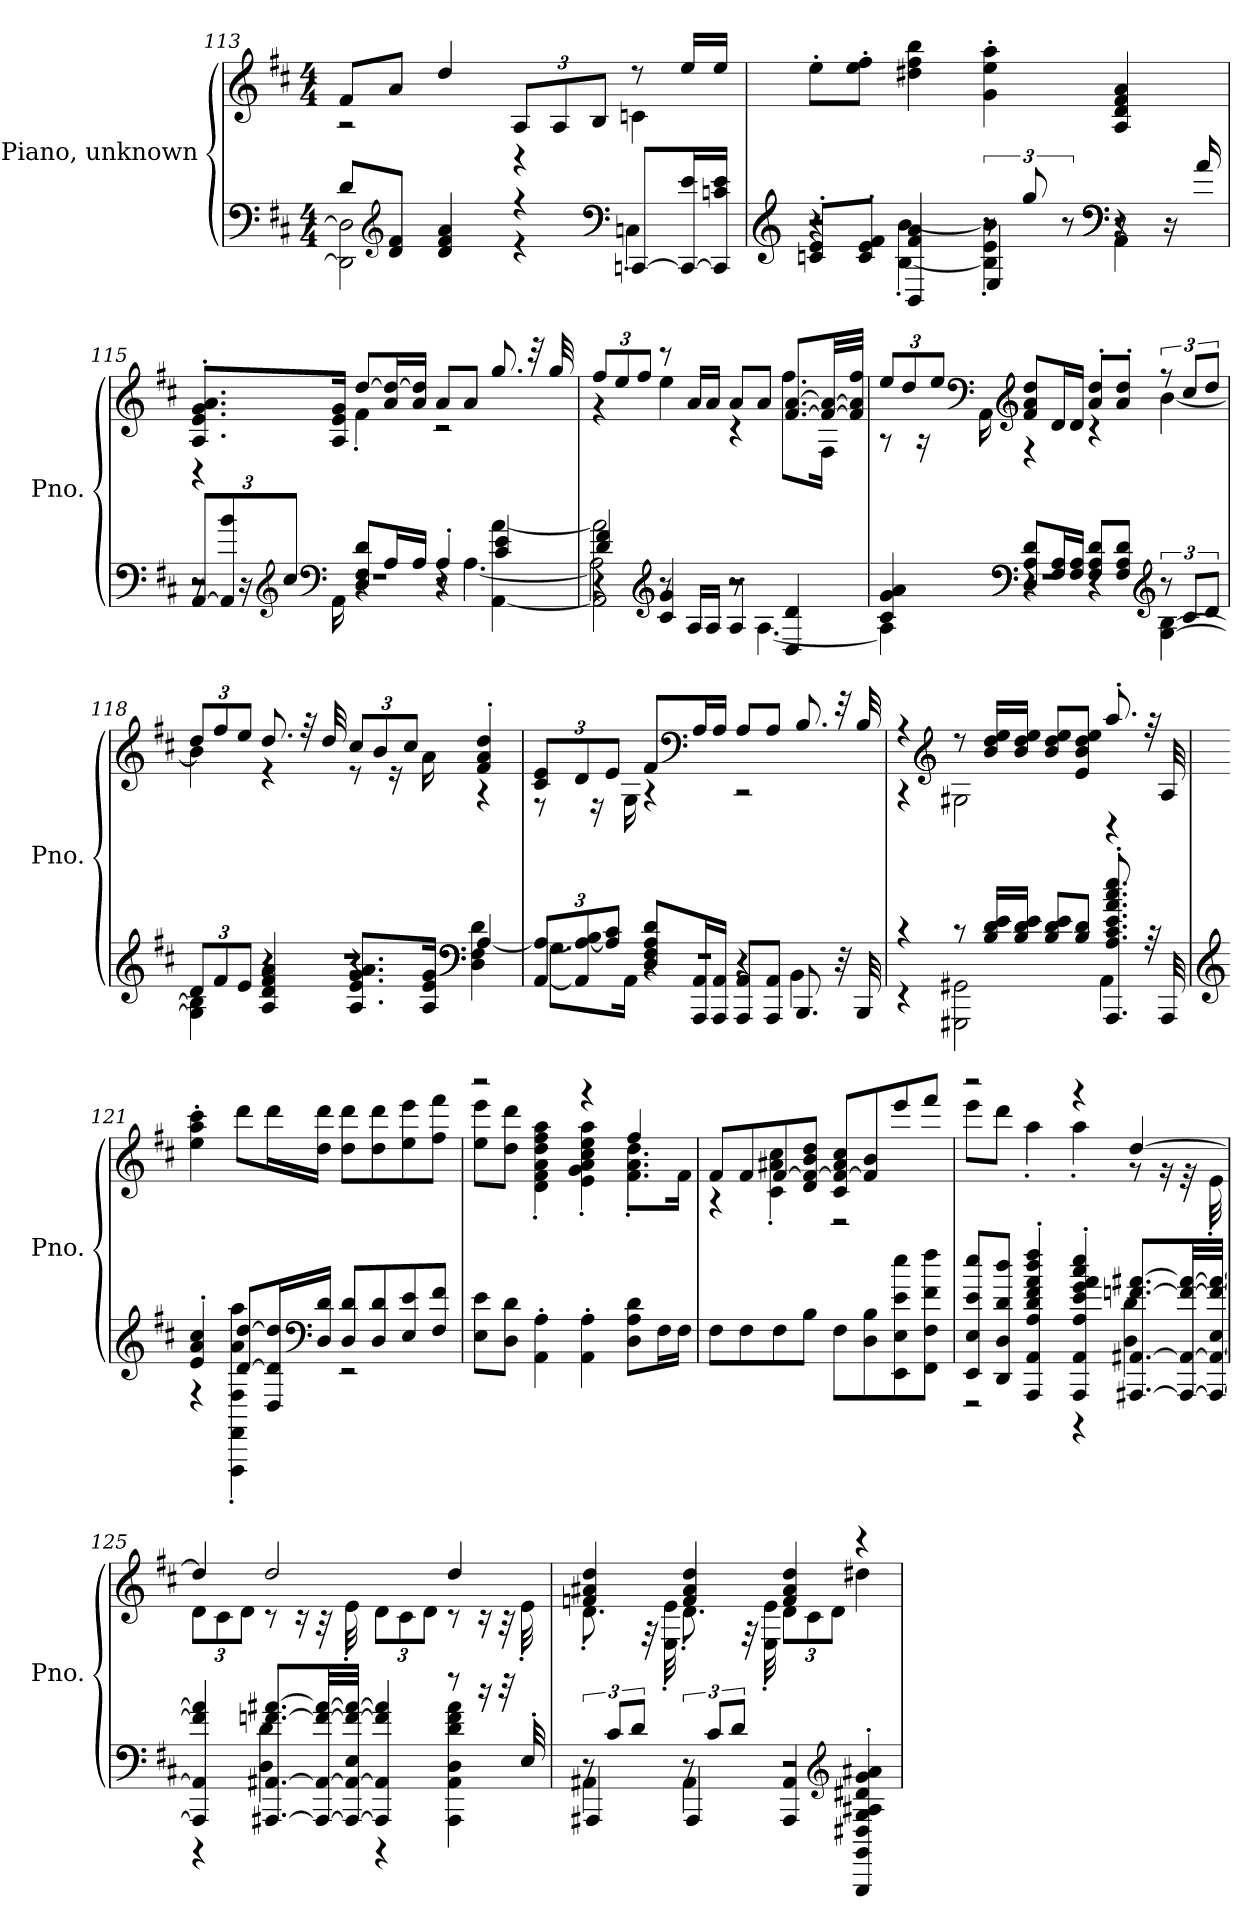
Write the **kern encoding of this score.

**kern	**kern
*part1	*part1
*staff2	*staff1
*I"Piano, unknown	*
*I'Pno.	*
*clefF4	*clefG2
*k[f#c#]	*k[f#c#]
*M4/4	*M4/4
=113	=113
*^	*^
8d/L	2DD\] 2D\]	8f#/L	2r
*clefG2	*	*	*
8d/ 8f#/J	.	8a/J	.
4d/ 4f#/ 4a/	.	4dd/	.
*	*	*Xbrackettup	*
4r	4r	12A/L	4r
.	.	12A/	.
.	.	12B/J	.
*clefF4	*	*	*
[8CCn/L	4Cn'\	8r	4cn\
16CC/_ 16e/L	.	16ee/LL	.
16CC/] 16cn/ 16e/JJ	.	16ee/JJ	.
*v	*v	*	*
*	*v	*v
!!LO:LB:g=z
=114	=114
*clefG2	*
*^	*
*	*^	*
8cn/' 8e/'L	4r	2r	8ee'\L
8c/' 8e/' 8f#/'J	.	.	8ee\' 8ff#\'J
4BB/ 4f#/ 4a/	[4B\' [4b\'	.	4dd#X\ 4ff#\ 4bb\
12r	4B\]' 4e\' 4b\]'	4E/	4g\' 4ee\' 4aa\'
12gg/	.	.	.
12r	.	.	.
*clefF4	*	*	*
8r	4AA\	4r	4A/ 4d/ 4f#/ 4a/
16r	.	.	.
16a/	.	.	.
=115	=115	=115	=115
*	*	*Xbrackettup	*
*	*	*^	*^
1r	2r	[12AA/L	8r	8.A/' 8.e/' 8.g/' 8.a/'L	4r
.	.	12AA/] 12b/	.	.	.
.	.	.	16r	.	.
*clefG2	*	*	*	*	*
.	.	12cc#/J	.	.	.
*clefF4	*	*	*	*	*
.	.	.	16AA\	16A/ 16e/ 16g/Jk	.
.	.	8D/ 8F#/ 8d/L	4r	[8dd/L	4f#'\
.	.	16A/L	.	16a/ 16dd/_L	.
.	.	16A/JJ	.	16a/ 16dd/]JJ	.
.	4r	4A'/	8r	8a/L	2r
.	.	.	[4.A\	8a/J	.
.	[4AA\ [4a\	4c#/ 4e/	.	8.gg/	.
.	.	.	.	32r	.
.	.	.	.	32gg/	.
!!LO:LB:g=z	!!
=116	=116	=116	=116	=116	=116
4r	2AA\] 2a\]	4d/ 4f#/	2A\]	12ff#/L	4r
.	.	.	.	12ee/	.
.	.	.	.	12ff#/J	.
*clefG2	*	*	*	*	*
4c#/ 4g/	.	8r	.	8r	4ee\
.	.	16A/LL	.	16a/LL	.
.	.	16A/JJ	.	16a/JJ	.
2r	2r	4A'/	8r	8a/L	4r
.	.	.	[4.A\	8a/J	.
.	.	4D/ 4d/	.	[8.f#/ [8.a/L	8.ff#\L
.	.	.	.	32f#/_ 32a/_LL	16F#\Jk
.	.	.	.	32f#/] 32a/] 32ff#/JJJ	.
*	*	*v	*v	*	*
=117	=117	=117	=117	=117
1r	4c#/ 4g/ 4a/	4A\]	12ee/L	8r
.	.	.	12dd/	.
.	.	.	.	16r
.	.	.	12ee/J	.
*	*	*	*clefF4	*
.	.	.	.	16AA\
*clefF4	*	*	*clefG2	*
.	8D/ 8A/ 8d/L	4r	8f#/ 8a/ 8dd/L	4r
.	16F#/ 16A/L	.	16d/L	.
.	16F#/ 16A/JJ	.	16d/JJ	.
.	8F#/ 8A/ 8d/L	4r	8a/' 8dd/'L	4r
.	8F#/ 8A/ 8d/J	.	8a/' 8dd/'J	.
*clefG2	*	*	*	*
*	*brackettup	*	*brackettup	*
.	12r	[4G\ [4B\	12r	[4b\
.	12c#/L	.	12cc#/L	.
.	12d/J	.	12dd/J	.
!!LO:PB:g=z	!!
=118	=118	=118	=118	=118
*	*Xbrackettup	*	*Xbrackettup	*
1r	12d/L	4G\] 4B\]	12dd/L	4b\]
.	12f#/	.	12ff#/	.
.	12e/J	.	12ee/J	.
.	4A/ 4d/ 4f#/ 4a/	4r	8.dd/	4r
.	.	.	32r	.
.	.	.	32dd/	.
.	8.A/ 8.e/ 8.g/ 8.a/L	4r	12cc#/L	8r
.	.	.	12b/	.
.	.	.	.	16r
.	.	.	12cc#/J	.
.	16A/ 16e/ 16g/Jk	.	.	16a\
*clefF4	*	*	*	*
.	[4A/	4D\ 4F#\ 4d\	4f#/' 4a/' 4dd/'	4r
=119	=119	=119	=119	=119
1r	[12AA/ 12A/_L	8.G\L	12c#/ 12e/L	8r
.	12AA/] 12A/_ 12B/	.	12d/	.
.	.	.	.	16r
.	12A/] 12c#/J	.	12e/J	.
.	.	16AA\Jk	.	16G\
.	8D/ 8F#/ 8A/ 8d/L	4r	8f#/L	4r
*	*	*	*clefF4	*
.	16AAA/ 16AA/L	.	16A/L	.
.	16AAA/ 16AA/JJ	.	16A/JJ	.
.	8AAA/ 8AA/L	4r	8A/L	2r
.	8AAA/ 8AA/J	.	8A/J	.
.	8.BBB/	4BB\	8.B/	.
.	32r	.	32r	.
.	32BBB/	.	32B/	.
*	*v	*v	*	*
!!LO:LB:g=z	!!
=120	=120	=120	=120
4r	4r	4r	4r
*	*	*clefG2	*
8r	2GGG#X\ 2GG#X\	8r	2G#X\
16B/ 16d/ 16e/LL	.	16b/ 16dd/ 16ee/LL	.
16B/ 16d/ 16e/JJ	.	16b/ 16dd/ 16ee/JJ	.
8B/ 8d/ 8e/L	.	8b/ 8dd/ 8ee/L	.
8B/ 8d/J	.	8e/ 8b/ 8dd/ 8ee/J	.
8.AAA/' 8.A/' 8.c#/' 8.e/' 8.a/' 8.cc#/' 8.ee/'	4AA\	8.aa'/	4r
32r	.	32r	.
32AAA/	.	32A/	.
*	*	*v	*v
=121	=121	=121
*clefG2	*	*
4e/' 4a/' 4cc#/'	4r	4ee\' 4aa\' 4ccc#\'
[8d/ [8dd/L	4FFF#\' 4FF#\' 4F#\' 4a\' 4aa\'	8ddd\L
16D/ 16d/] 16dd/]L	.	16ddd\L
*clefF4	*	*
16D/ 16d/JJ	.	16dd\ 16ddd\JJ
8D/ 8d/L	2r	8dd\ 8ddd\L
8D/ 8d/	.	8dd\ 8ddd\
8E/ 8e/	.	8ee\ 8eee\
8F#/ 8f#/J	.	8ff#\ 8fff#\J
*v	*v	*
=122	=122
*	*^
8E\ 8e\L	2r	8ee\ 8eee\L
8D\ 8d\J	.	8dd\ 8ddd\J
4AA\' 4A\'	.	4d\' 4f#\' 4a\' 4dd\' 4ff#\' 4aa\'
4AA\' 4A\'	4r	4e\' 4g\' 4a\' 4cc#\' 4ee\' 4aa\'
8D\ 8A\ 8d\L	4ff#/	8.f#\' 8.a\' 8.dd\'L
16F#\L	.	.
16F#\JJ	.	16f#\Jk
!!LO:LB:g=z	!!
=123	=123	=123
8F#\L	8f#/L	4r
8F#\	8f#/	.
8F#\	[8f#/	4c#\' 4a#X\' 4cc#\'
8B\J	8d/ 8f#/_ 8b/ 8dd/J	.
8F#\L	8c#/ 8f#/_ 8a#/ 8cc#/L	2r
8D\ 8B\	8f#/] 8b/	.
8EE\ 8E\ 8e\ 8ee\	8eee/	.
8FF#\ 8F#\ 8f#\ 8ff#\J	8fff#/J	.
=124	=124	=124
*^	*	*
8EE/ 8E/ 8e/ 8ee/L	2r	2r	8eee\L
8DD/ 8D/ 8d/ 8dd/J	.	.	8ddd\J
4AAA/' 4AA/' 4A/' 4d/' 4f#/' 4a/' 4dd/' 4ff#/'	.	.	4aa'\
4AAA/' 4AA/' 4A/' 4e/' 4g/' 4a/' 4cc#/' 4ee/'	4r	4r	4aa'\
[8.AAA#X/ [8.AA#X/ [8.fn/ [8.a#X/L	4D\ 4d\	[4dd/	8r
.	.	.	16r
32AAA#/_ 32AA#/_ 32f/_ 32a#/_LL	.	.	32r
32AAA#/_ 32AA#/_ 32E/ 32f/_ 32a#/_JJJ	.	.	32e'\
=125	=125	=125	=125
4AAA#/] 4AA#/] 4f/] 4a#/]	4r	4dd/]	12d\L
.	.	.	12c#\
.	.	.	12d\J
[8.AAA#X/ [8.AA#X/ [8.fn/ [8.a#X/L	4D\ 4d\	2dd/	8r
.	.	.	16r
32AAA#/_ 32AA#/_ 32f/_ 32a#/_LL	.	.	32r
32AAA#/_ 32AA#/_ 32E/ 32f/_ 32a#/_JJJ	.	.	32e'\
4AAA#/] 4AA#/] 4f/] 4a#/]	4r	.	12d\L
.	.	.	12c#\
.	.	.	12d\J
8r	4AAA#\ 4AA#\ 4D\ 4d\ 4f\ 4a#\	4dd/	8r
16r	.	.	16r
32r	.	.	32r
32E'/	.	.	32e'\
*v	*v	*	*
!!LO:LB:g=z	!!
=126	=126	=126
*brackettup	*	*
*^	*	*
*	*^	*	*
12r	4AA#X\	4AAA#X/	4fn/ 4a#X/ 4dd/	8.d'\
12c#/L	.	.	.	.
12d/J	.	.	.	.
.	.	.	.	32r
.	.	.	.	32E\' 32e\'
12r	4AA#\	4AAA#/	4f/ 4a#/ 4dd/	8.d'\
12c#/L	.	.	.	.
12d/J	.	.	.	.
.	.	.	.	32r
.	.	.	.	32E\' 32e\'
4AAA#/ 4AA#/	2r	2r	4f/ 4a#/ 4dd/	12d\L
.	.	.	.	12c#\
.	.	.	.	12d\J
*clefG2	*	*	*	*
4GGG/' 4GG/' 4D#X/' 4G/' 4A#X/' 4d#X/' 4g/' 4a#X/'	.	.	4r	4dd#X\
*v	*v	*v	*	*
*	*v	*v
=	=
*-	*-
